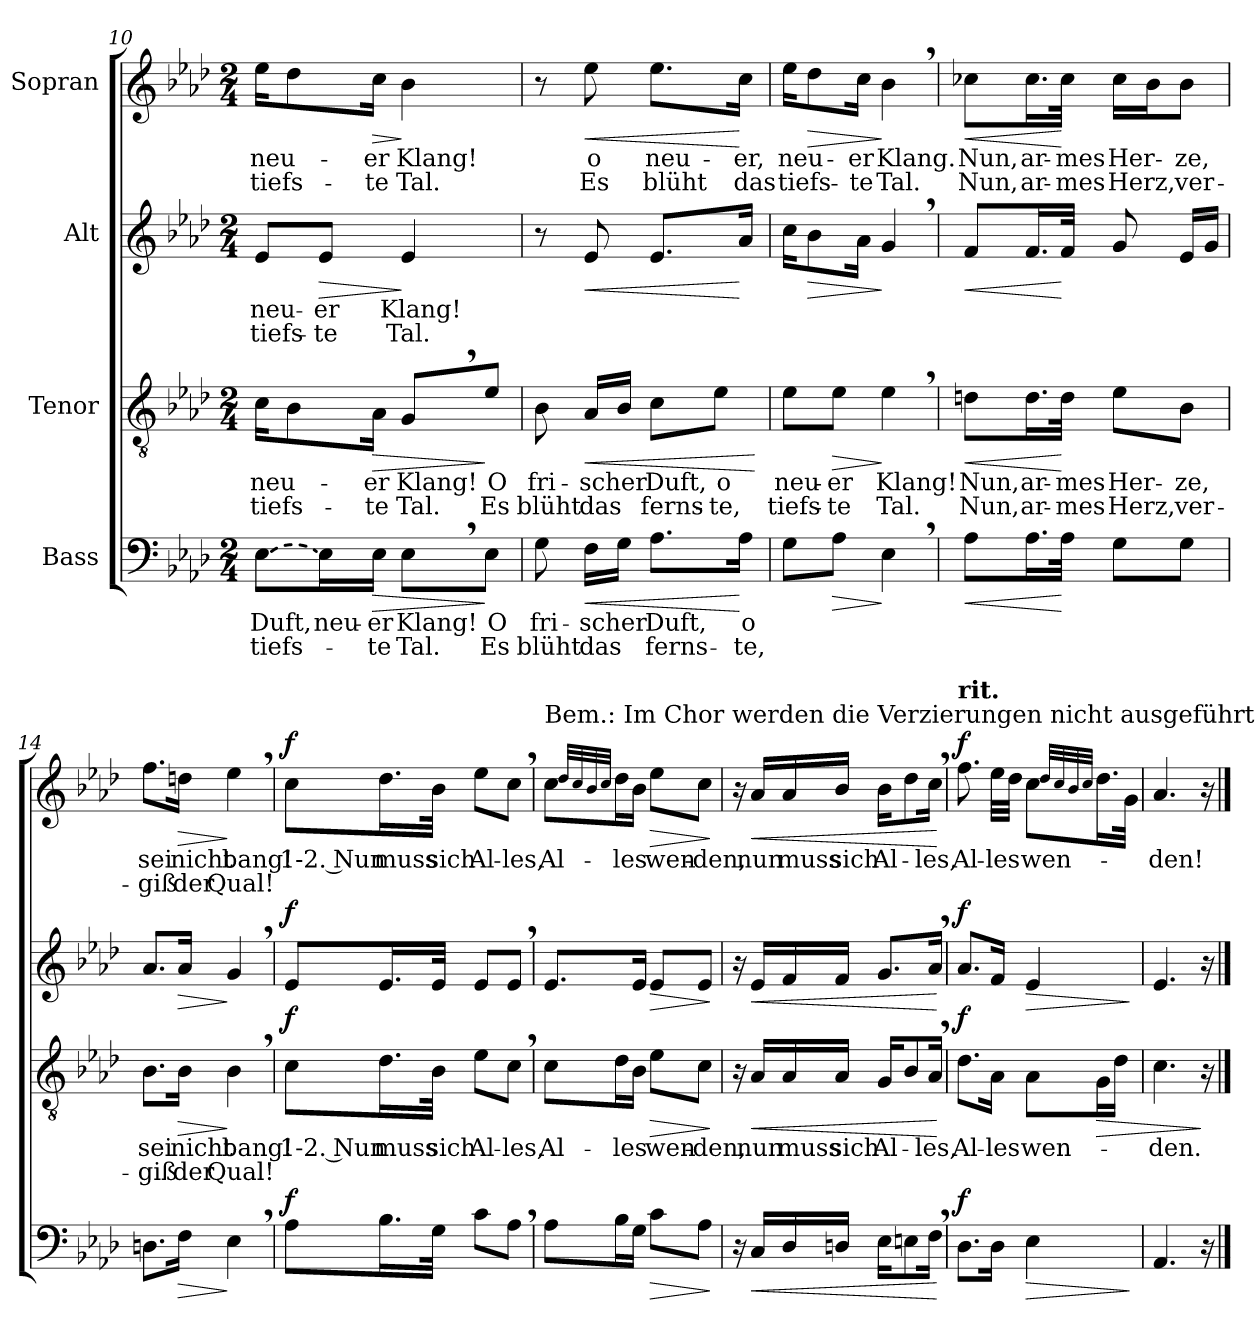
**kern	**text	**text	**dynam	**kern	**text	**text	**dynam	**kern	**text	**text	**dynam	**kern	**text	**text	**dynam
*part4	*part4	*part4	*part4	*part3	*part3	*part3	*part3	*part2	*part2	*part2	*part2	*part1	*part1	*part1	*part1
*staff4	*staff4	*staff4	*staff4	*staff3	*staff3	*staff3	*staff3	*staff2	*staff2	*staff2	*staff2	*staff1	*staff1	*staff1	*staff1
*I"Bass	*	*	*	*I"Tenor	*	*	*	*I"Alt	*	*	*	*I"Sopran	*	*	*
*clefF4	*	*	*	*clefGv2	*	*	*	*clefG2	*	*	*	*clefG2	*	*	*
*k[b-e-a-d-]	*	*	*	*k[b-e-a-d-]	*	*	*	*k[b-e-a-d-]	*	*	*	*k[b-e-a-d-]	*	*	*
*M2/4	*	*	*	*M2/4	*	*	*	*M2/4	*	*	*	*M2/4	*	*	*
=10	=10	=10	=10	=10	=10	=10	=10	=10	=10	=10	=10	=10	=10	=10	=10
!LO:T:dash	!LO:LY:b	!LO:LY:b	!	!	!LO:LY:b	!LO:LY:b	!	!	!LO:LY:b	!LO:LY:b	!	!	!LO:LY:b	!LO:LY:b	!
[8E-\L	Duft,	tiefs-	.	16c\KL	neu-	tiefs-	.	8e-/L	neu-	tiefs-	.	16ee-\KL	neu-	tiefs-	.
.	.	.	.	8B-\	.	.	.	.	.	.	.	8dd-\	.	.	.
!	!LO:LY:b	!	!	!	!	!	!	!	!LO:LY:b	!LO:LY:b	!LO:HP:b	!	!	!	!
16E-\L]	neu-	.	.	.	.	.	.	8e-/J	-er	-te	>	.	.	.	.
!	!LO:LY:b	!LO:LY:b	!LO:HP:b	!	!LO:LY:b	!LO:LY:b	!LO:HP:b	!	!	!	!	!	!LO:LY:b	!LO:LY:b	!LO:HP:b
16E-\JJ	-er	-te	>	16A-\Jk	-er	-te	>	.	.	.	.	16cc\Jk	-er	-te	>
!	!LO:LY:b	!LO:LY:b	!	!	!LO:LY:b	!LO:LY:b	!	!	!LO:LY:b	!LO:LY:b	!	!	!LO:LY:b	!LO:LY:b	!
8E-,\L	Klang!	Tal.	.	8G,/L	Klang!	Tal.	.	4e-/	Klang!	Tal.	]	4b-\	Klang!	Tal.	]
!	!LO:LY:b	!LO:LY:b	!	!	!LO:LY:b	!LO:LY:b	!	!	!	!	!	!	!	!	!
8E-\J	O	Es	]	8e-/J	O	Es	]	.	.	.	.	.	.	.	.
=11	=11	=11	=11	=11	=11	=11	=11	=11	=11	=11	=11	=11	=11	=11	=11
!	!LO:LY:b	!LO:LY:b	!	!	!LO:LY:b	!LO:LY:b	!	!	!	!	!	!	!	!	!
8G\	fri-	blüht	.	8B-\	fri-	blüht	.	8r	.	.	.	8r	.	.	.
!	!LO:LY:b	!LO:LY:b	!LO:HP:b	!	!LO:LY:b	!LO:LY:b	!LO:HP:b	!	!	!	!LO:HP:b	!	!LO:LY:b	!LO:LY:b	!LO:HP:b
16F\LL	-scher	das	<	16A-/LL	-scher	das	<	8e-/	.	.	<	8ee-\	o	Es	<
16G\JJ	.	.	.	16B-/JJ	.	.	.	.	.	.	.	.	.	.	.
!	!LO:LY:b	!LO:LY:b	!	!	!LO:LY:b	!LO:LY:b	!	!	!	!	!	!	!LO:LY:b	!LO:LY:b	!
8.A-\L	Duft,	ferns-	.	8c\L	Duft,	ferns-	.	8.e-/L	.	.	.	8.ee-\L	neu-	blüht	.
!	!	!	!	!	!LO:LY:b	!LO:LY:b	!	!	!	!	!	!	!	!	!
.	.	.	.	8e-\J	o	-te,	.	.	.	.	.	.	.	.	.
!	!LO:LY:b	!LO:LY:b	!	!	!	!	!	!	!	!	!	!	!LO:LY:b	!LO:LY:b	!
16A-\Jk	o	-te,	[	.	.	.	.	16a-/Jk	.	.	[	16cc\Jk	-er,	das	[
.	.	.	.	.	.	.	[	.	.	.	.	.	.	.	.
=12	=12	=12	=12	=12	=12	=12	=12	=12	=12	=12	=12	=12	=12	=12	=12
!	!	!	!	!	!LO:LY:b	!LO:LY:b	!	!	!	!	!	!	!LO:LY:b	!LO:LY:b	!
8G\L	.	.	.	8e-\L	neu-	tiefs-	.	16cc\KL	.	.	.	16ee-\KL	neu-	tiefs-	.
!	!	!	!	!	!	!	!	!	!	!	!LO:HP:b	!	!	!	!LO:HP:b
.	.	.	.	.	.	.	.	8b-\	.	.	>	8dd-\	.	.	>
!	!	!	!LO:HP:b	!	!LO:LY:b	!LO:LY:b	!LO:HP:b	!	!	!	!	!	!	!	!
8A-\J	.	.	>	8e-\J	-er	-te	>	.	.	.	.	.	.	.	.
!	!	!	!	!	!	!	!	!	!	!	!	!	!LO:LY:b	!LO:LY:b	!
.	.	.	.	.	.	.	.	16a-\Jk	.	.	.	16cc\Jk	-er	-te	.
!	!	!	!	!	!LO:LY:b	!LO:LY:b	!	!	!	!	!	!	!LO:LY:b	!LO:LY:b	!
4E-,\	.	.	]	4e-,\	Klang!	Tal.	]	4g,/	.	.	]	4b-,\	Klang.	Tal.	]
!!LO:LB:g=z
=13	=13	=13	=13	=13	=13	=13	=13	=13	=13	=13	=13	=13	=13	=13	=13
!	!	!	!LO:HP:b	!	!LO:LY:b	!LO:LY:b	!LO:HP:b	!	!	!	!LO:HP:b	!	!LO:LY:b	!LO:LY:b	!LO:HP:b
8A-\L	.	.	<	8dn\L	Nun,	Nun,	<	8f/L	.	.	<	8cc-X\L	Nun,	Nun,	<
!	!	!	!	!	!LO:LY:b	!LO:LY:b	!	!	!	!	!	!	!LO:LY:b	!LO:LY:b	!
16.A-\L	.	.	.	16.d\L	ar-	ar-	.	16.f/L	.	.	.	16.cc-\L	ar-	ar-	.
!	!	!	!	!	!LO:LY:b	!LO:LY:b	!	!	!	!	!	!	!LO:LY:b	!LO:LY:b	!
32A-\JJk	.	.	[	32d\JJk	-mes	-mes	[	32f/JJk	.	.	[	32cc-\JJk	-mes	-mes	[
!	!	!	!	!	!LO:LY:b	!LO:LY:b	!	!	!	!	!	!	!LO:LY:b	!LO:LY:b	!
8G\L	.	.	.	8e-\L	Her-	Herz,	.	8g/	.	.	.	16cc-\LL	Her-	Herz,	.
.	.	.	.	.	.	.	.	.	.	.	.	16b-\J	.	.	.
!	!	!	!	!	!LO:LY:b	!LO:LY:b	!	!	!	!	!	!	!LO:LY:b	!LO:LY:b	!
8G\J	.	.	.	8B-\J	-ze,	ver-	.	16e-/LL	.	.	.	8b-\J	-ze,	ver-	.
.	.	.	.	.	.	.	.	16g/JJ	.	.	.	.	.	.	.
=14	=14	=14	=14	=14	=14	=14	=14	=14	=14	=14	=14	=14	=14	=14	=14
!	!	!	!	!	!LO:LY:b	!LO:LY:b	!	!	!	!	!	!	!LO:LY:b	!LO:LY:b	!
8.Dn\L	.	.	.	8.B-\L	sei	-giß	.	8.a-/L	.	.	.	8.ff\L	sei	-giß	.
!	!	!	!LO:HP:b	!	!LO:LY:b	!LO:LY:b	!LO:HP:b	!	!	!	!LO:HP:b	!	!LO:LY:b	!LO:LY:b	!LO:HP:b
16F\Jk	.	.	>	16B-\Jk	nicht	der	>	16a-/Jk	.	.	>	16ddn\Jk	nicht	der	>
!	!	!	!	!	!LO:LY:b	!LO:LY:b	!	!	!	!	!	!	!LO:LY:b	!LO:LY:b	!
4E-,\	.	.	]	4B-,\	bang!	Qual!	]	4g,/	.	.	]	4ee-,\	bang!	Qual!	]
=15	=15	=15	=15	=15	=15	=15	=15	=15	=15	=15	=15	=15	=15	=15	=15
!	!	!	!LO:DY:b	!	!LO:LY:b	!	!LO:DY:b	!	!	!	!LO:DY:b	!	!LO:LY:b	!	!LO:DY:b
8A-\L	.	.	f	8c\L	1-2. Nun	.	f	8e-/L	.	.	f	8cc\L	1-2. Nun	.	f
!	!	!	!	!	!LO:LY:b	!	!	!	!	!	!	!	!LO:LY:b	!	!
16.B-\L	.	.	.	16.d-\L	muss	.	.	16.e-/L	.	.	.	16.dd-\L	muss	.	.
!	!	!	!	!	!LO:LY:b	!	!	!	!	!	!	!	!LO:LY:b	!	!
32G\JJk	.	.	.	32B-\JJk	sich	.	.	32e-/JJk	.	.	.	32b-\JJk	sich	.	.
!	!	!	!	!	!LO:LY:b	!	!	!	!	!	!	!	!LO:LY:b	!	!
8c\L	.	.	.	8e-\L	Al-	.	.	8e-/L	.	.	.	8ee-\L	Al-	.	.
!	!	!	!	!	!LO:LY:b	!	!	!	!	!	!	!	!LO:LY:b	!	!
8A-,\J	.	.	.	8c,\J	-les,	.	.	8e-,/J	.	.	.	8cc,\J	-les,	.	.
!!LO:PB:g=z
=16	=16	=16	=16	=16	=16	=16	=16	=16	=16	=16	=16	=16	=16	=16	=16
!	!	!	!	!	!	!	!	!	!	!	!	!LO:TX:a:t=Bem.&colon; Im Chor werden die Verzierungen nicht ausgeführt	!	!	!
!	!	!	!	!	!LO:LY:b	!	!	!	!	!	!	!	!LO:LY:b	!	!
8A-\L	.	.	.	8c\L	Al-	.	.	8.e-/L	.	.	.	8cc\L	-Al-	.	.
.	.	.	.	.	.	.	.	.	.	.	.	32qdd-/LLL	.	.	.
.	.	.	.	.	.	.	.	.	.	.	.	32qcc/	.	.	.
.	.	.	.	.	.	.	.	.	.	.	.	32qb-/	.	.	.
.	.	.	.	.	.	.	.	.	.	.	.	32qcc/JJJ	.	.	.
16B-\L	.	.	.	16d-\L	.	.	.	.	.	.	.	16dd-\L	.	.	.
!	!	!	!	!	!LO:LY:b	!	!	!	!	!	!	!	!LO:LY:b	!	!
16G\JJ	.	.	.	16B-\JJ	-les	.	.	16e-/Jk	.	.	.	16b-\JJ	-les	.	.
!	!	!	!LO:HP:b	!	!LO:LY:b	!	!LO:HP:b	!	!	!	!LO:HP:b	!	!LO:LY:b	!	!LO:HP:b
8c\L	.	.	>	8e-\L	wen-	.	>	8e-/L	.	.	>	8ee-\L	wen-	.	>
!	!	!	!	!	!LO:LY:b	!	!	!	!	!	!	!	!LO:LY:b	!	!
8A-\J	.	.	.	8c\J	-den,	.	.	8e-/J	.	.	.	8cc\J	-den,	.	.
.	.	.	]	.	.	.	]	.	.	.	]	.	.	.	]
=17	=17	=17	=17	=17	=17	=17	=17	=17	=17	=17	=17	=17	=17	=17	=17
16r	.	.	.	16r	.	.	.	16r	.	.	.	16r	.	.	.
!	!	!	!LO:HP:b	!	!LO:LY:b	!	!LO:HP:b	!	!	!	!LO:HP:b	!	!LO:LY:b	!	!LO:HP:b
16C/LL	.	.	<	16A-/LL	nun	.	<	16e-/LL	.	.	<	16a-/LL	nun	.	<
!	!	!	!	!	!LO:LY:b	!	!	!	!	!	!	!	!LO:LY:b	!	!
16D-/	.	.	.	16A-/	muss	.	.	16f/	.	.	.	16a-/	muss	.	.
!	!	!	!	!	!LO:LY:b	!	!	!	!	!	!	!	!LO:LY:b	!	!
16Dn/JJ	.	.	.	16A-/JJ	sich	.	.	16f/JJ	.	.	.	16b-/JJ	sich	.	.
!	!	!	!	!	!LO:LY:b	!	!	!	!	!	!	!	!LO:LY:b	!	!
16E-\KL	.	.	.	16G/KL	Al-	.	.	8.g/L	.	.	.	16b-\KL	Al-	.	.
8En\	.	.	.	8B-/	.	.	.	.	.	.	.	8dd-\	.	.	.
!	!	!	!	!	!LO:LY:b	!	!	!	!	!	!	!	!LO:LY:b	!	!
16F,\Jk	.	.	.	16A-,/Jk	-les,	.	.	16a-,/Jk	.	.	.	16cc,\Jk	-les,	.	.
.	.	.	[	.	.	.	[	.	.	.	[	.	.	.	[
=18	=18	=18	=18	=18	=18	=18	=18	=18	=18	=18	=18	=18	=18	=18	=18
!	!	!	!	!	!	!	!	!	!	!	!	!LO:TX:a:B:t=rit.	!	!	!
!	!	!	!LO:DY:b	!	!LO:LY:b	!	!LO:DY:b	!	!	!	!LO:DY:b	!	!LO:LY:b	!	!LO:DY:b
8.D-\L	.	.	f	8.d-\L	Al-	.	f	8.a-/L	.	.	f	8.ff\	Al-	.	f
!	!	!	!	!	!LO:LY:b	!	!	!	!	!	!	!	!LO:LY:b	!	!
16D-\Jk	.	.	.	16A-\Jk	-les	.	.	16f/Jk	.	.	.	32ee-\LLL	-les	.	.
.	.	.	.	.	.	.	.	.	.	.	.	32dd-\JJJ	.	.	.
!	!	!	!LO:HP:b	!	!LO:LY:b	!	!	!	!	!	!LO:HP:b	!	!LO:LY:b	!	!
4E-\	.	.	>	8A-\L	wen-	.	.	4e-/	.	.	>	8cc\L	wen-	.	.
.	.	.	.	.	.	.	.	.	.	.	.	32qdd-/LLL	.	.	.
.	.	.	.	.	.	.	.	.	.	.	.	32qcc/	.	.	.
.	.	.	.	.	.	.	.	.	.	.	.	32qb-/	.	.	.
.	.	.	.	.	.	.	.	.	.	.	.	32qcc/JJJ	.	.	.
!	!	!	!	!	!	!	!LO:HP:b	!	!	!	!	!	!	!	!
.	.	.	.	16G\L	.	.	>	.	.	.	.	16.dd-\L	.	.	.
.	.	.	.	16d-\JJ	.	.	.	.	.	.	.	.	.	.	.
.	.	.	.	.	.	.	.	.	.	.	.	32g\JJk	.	.	.
.	.	.	]	.	.	.	.	.	.	.	]	.	.	.	.
=19	=19	=19	=19	=19	=19	=19	=19	=19	=19	=19	=19	=19	=19	=19	=19
!	!	!	!	!	!LO:LY:b	!	!	!	!	!	!	!	!LO:LY:b	!	!
4.AA-/	.	.	.	4.c\	-den.	.	.	4.e-/	.	.	.	4.a-/	-den!	.	.
16r	.	.	.	16r	.	.	]	16r	.	.	.	16r	.	.	.
==	==	==	==	==	==	==	==	==	==	==	==	==	==	==	==
*-	*-	*-	*-	*-	*-	*-	*-	*-	*-	*-	*-	*-	*-	*-	*-
